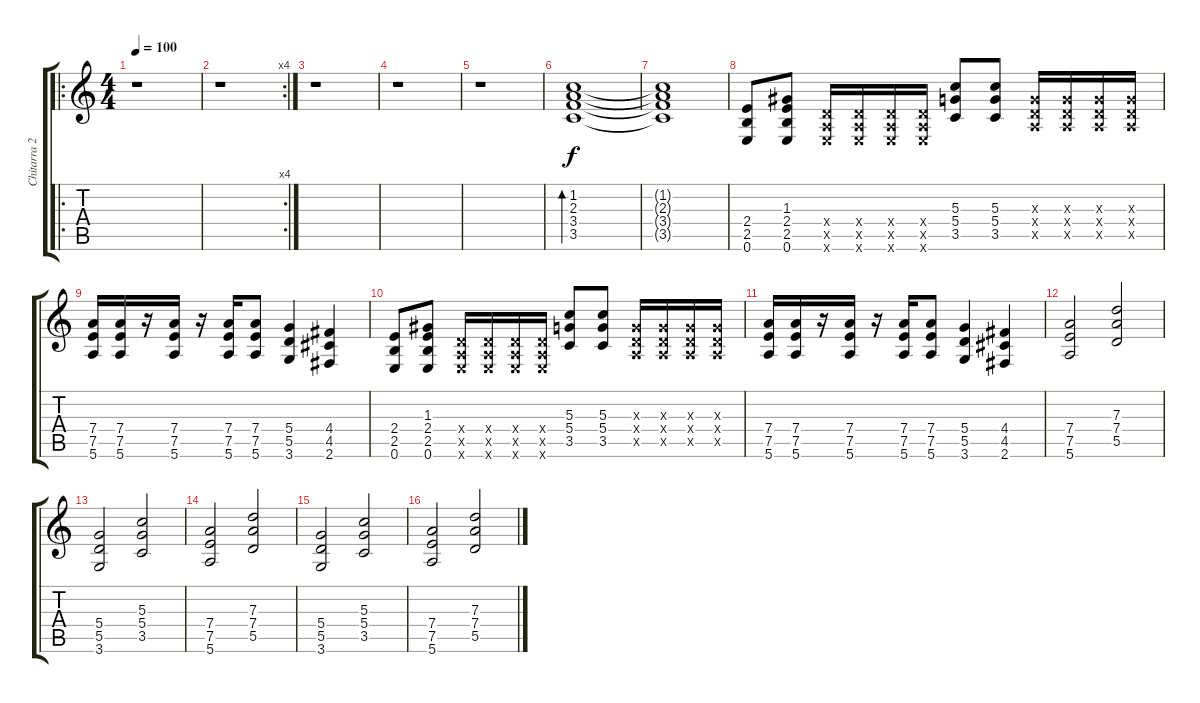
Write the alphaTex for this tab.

\track ("Chitarra 2" "Chitarra 2") {instrument distortionguitar}
\staff {score tabs}
\tuning (E4 B3 G3 D3 A2 E2) {hide}
\ro
\ts (4 4)
\tempo 100
\clef g2
\ks c
r.1{dy f instrument distortionguitar} |
\rc 4
r.1 |
r.1 |
r.1 |
r.1 |
(1.2 2.3 3.4 3.5).1{bd 60} |
(1.2{t} 2.3{t} 3.4{t} 3.5{t}).1 |
(2.4 2.5 0.6).8 (1.3 2.4 2.5 0.6).8 (0.4{x} 0.5{x} 0.6{x}).16 (0.4{x} 0.5{x} 0.6{x}).16 (0.4{x} 0.5{x} 0.6{x}).16 (0.4{x} 0.5{x} 0.6{x}).16 (5.3 5.4 3.5).8 (5.3 5.4 3.5).8 (0.3{x} 0.4{x} 0.5{x}).16 (0.3{x} 0.4{x} 0.5{x}).16 (0.3{x} 0.4{x} 0.5{x}).16 (0.3{x} 0.4{x} 0.5{x}).16 |
(7.4 7.5 5.6).16 (7.4 7.5 5.6).16 r.16 (7.4 7.5 5.6).16 r.16 (7.4 7.5 5.6).16 (7.4 7.5 5.6).8 (5.4 5.5 3.6).4 (4.4 4.5 2.6).4 |
(2.4 2.5 0.6).8 (1.3 2.4 2.5 0.6).8 (0.4{x} 0.5{x} 0.6{x}).16 (0.4{x} 0.5{x} 0.6{x}).16 (0.4{x} 0.5{x} 0.6{x}).16 (0.4{x} 0.5{x} 0.6{x}).16 (5.3 5.4 3.5).8 (5.3 5.4 3.5).8 (0.3{x} 0.4{x} 0.5{x}).16 (0.3{x} 0.4{x} 0.5{x}).16 (0.3{x} 0.4{x} 0.5{x}).16 (0.3{x} 0.4{x} 0.5{x}).16 |
(7.4 7.5 5.6).16 (7.4 7.5 5.6).16 r.16 (7.4 7.5 5.6).16 r.16 (7.4 7.5 5.6).16 (7.4 7.5 5.6).8 (5.4 5.5 3.6).4 (4.4 4.5 2.6).4 |
(7.4 7.5 5.6).2 (7.3 7.4 5.5).2 |
(5.4 5.5 3.6).2 (5.3 5.4 3.5).2 |
(7.4 7.5 5.6).2 (7.3 7.4 5.5).2 |
(5.4 5.5 3.6).2 (5.3 5.4 3.5).2 |
(7.4 7.5 5.6).2 (7.3 7.4 5.5).2
